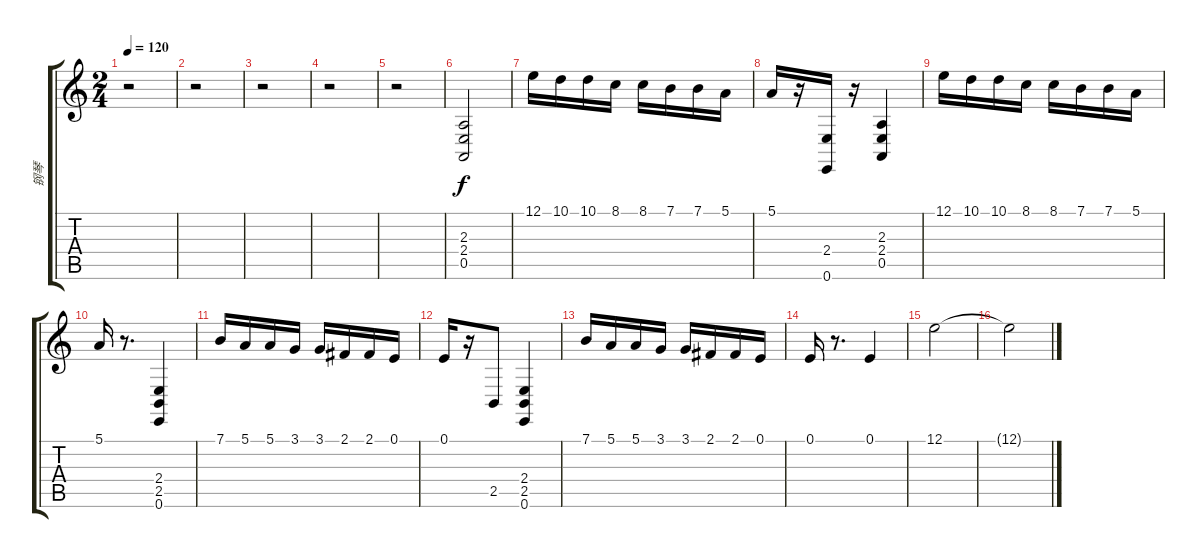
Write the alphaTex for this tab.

\track ("钢琴" "钢琴") {instrument acousticgrandpiano}
\staff {score tabs}
\tuning (E4 B3 G3 D3 A2 E2) {hide}
\ts (2 4)
\tempo 120
\clef g2
\ks c
r.2{dy f} |
r.2 |
r.2 |
r.2 |
r.2 |
(2.3 2.4 0.5).2 |
12.1.16 10.1.16 10.1.16 8.1.16 8.1.16 7.1.16 7.1.16 5.1.16 |
5.1.16 r.16 (2.4 0.6).16 r.16 (2.3 2.4 0.5).4 |
12.1.16 10.1.16 10.1.16 8.1.16 8.1.16 7.1.16 7.1.16 5.1.16 |
5.1.16 r.8{d} (2.4 2.5 0.6).4 |
7.1.16 5.1.16 5.1.16 3.1.16 3.1.16 2.1.16 2.1.16 0.1.16 |
0.1.16 r.16 2.5.8 (2.4 2.5 0.6).4 |
7.1.16 5.1.16 5.1.16 3.1.16 3.1.16 2.1.16 2.1.16 0.1.16 |
0.1.16 r.8{d} 0.1.4 |
12.1.2 |
12.1{t}.2
